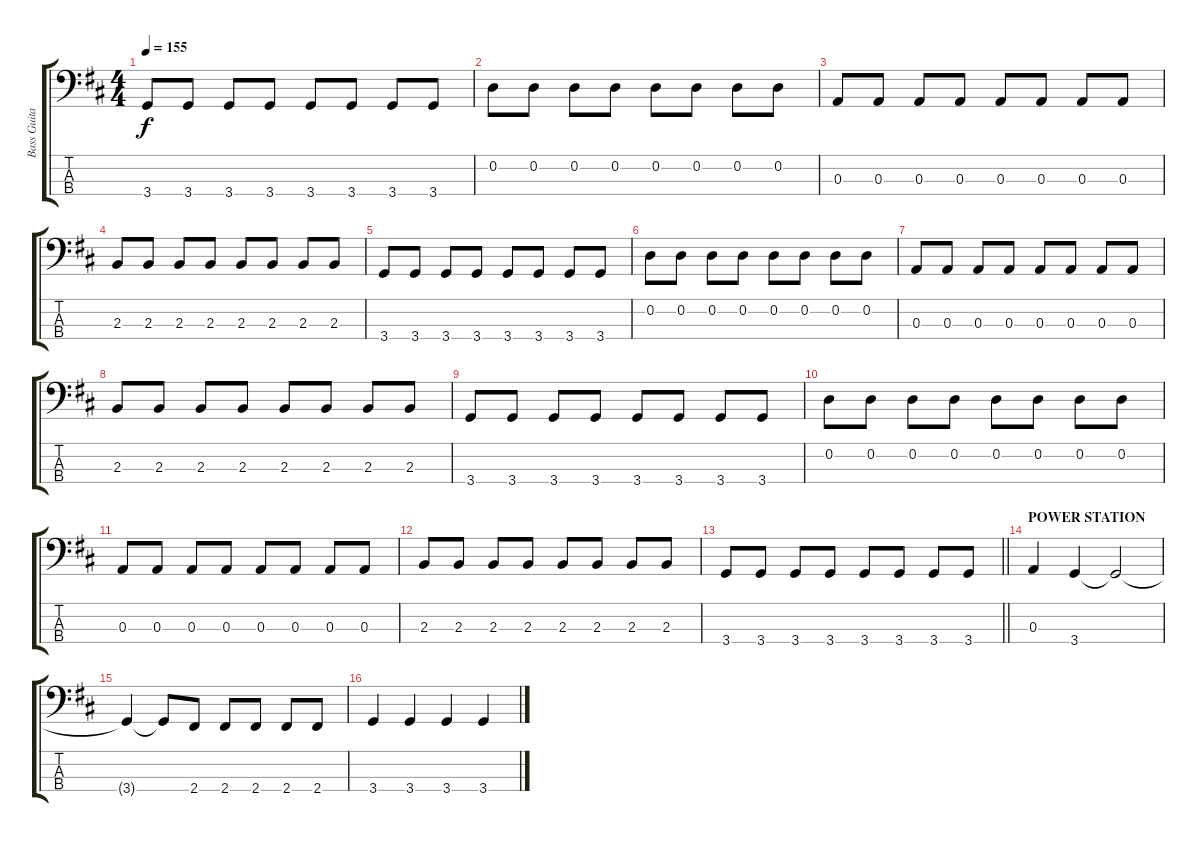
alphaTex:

\track ("Bass Guitar (Fill)" "Bass Guita") {instrument electricbassfinger}
\staff {score tabs}
\tuning (G2 D2 A1 E1) {hide}
\ts (4 4)
\tempo 155
\clef f4
\ks d
3.4.8{dy f} 3.4.8 3.4.8 3.4.8 3.4.8 3.4.8 3.4.8 3.4.8 |
0.2.8 0.2.8 0.2.8 0.2.8 0.2.8 0.2.8 0.2.8 0.2.8 |
0.3.8 0.3.8 0.3.8 0.3.8 0.3.8 0.3.8 0.3.8 0.3.8 |
2.3.8 2.3.8 2.3.8 2.3.8 2.3.8 2.3.8 2.3.8 2.3.8 |
3.4.8 3.4.8 3.4.8 3.4.8 3.4.8 3.4.8 3.4.8 3.4.8 |
0.2.8 0.2.8 0.2.8 0.2.8 0.2.8 0.2.8 0.2.8 0.2.8 |
0.3.8 0.3.8 0.3.8 0.3.8 0.3.8 0.3.8 0.3.8 0.3.8 |
2.3.8 2.3.8 2.3.8 2.3.8 2.3.8 2.3.8 2.3.8 2.3.8 |
3.4.8 3.4.8 3.4.8 3.4.8 3.4.8 3.4.8 3.4.8 3.4.8 |
0.2.8 0.2.8 0.2.8 0.2.8 0.2.8 0.2.8 0.2.8 0.2.8 |
0.3.8 0.3.8 0.3.8 0.3.8 0.3.8 0.3.8 0.3.8 0.3.8 |
2.3.8 2.3.8 2.3.8 2.3.8 2.3.8 2.3.8 2.3.8 2.3.8 |
\barLineRight lightlight
3.4.8 3.4.8 3.4.8 3.4.8 3.4.8 3.4.8 3.4.8 3.4.8 |
\section ("" "POWER STATION")
0.3.4 3.4.4 3.4{t}.2 |
3.4{t}.4 3.4{t}.8 2.4.8 2.4.8 2.4.8 2.4.8 2.4.8 |
3.4.4 3.4.4 3.4.4 3.4.4
